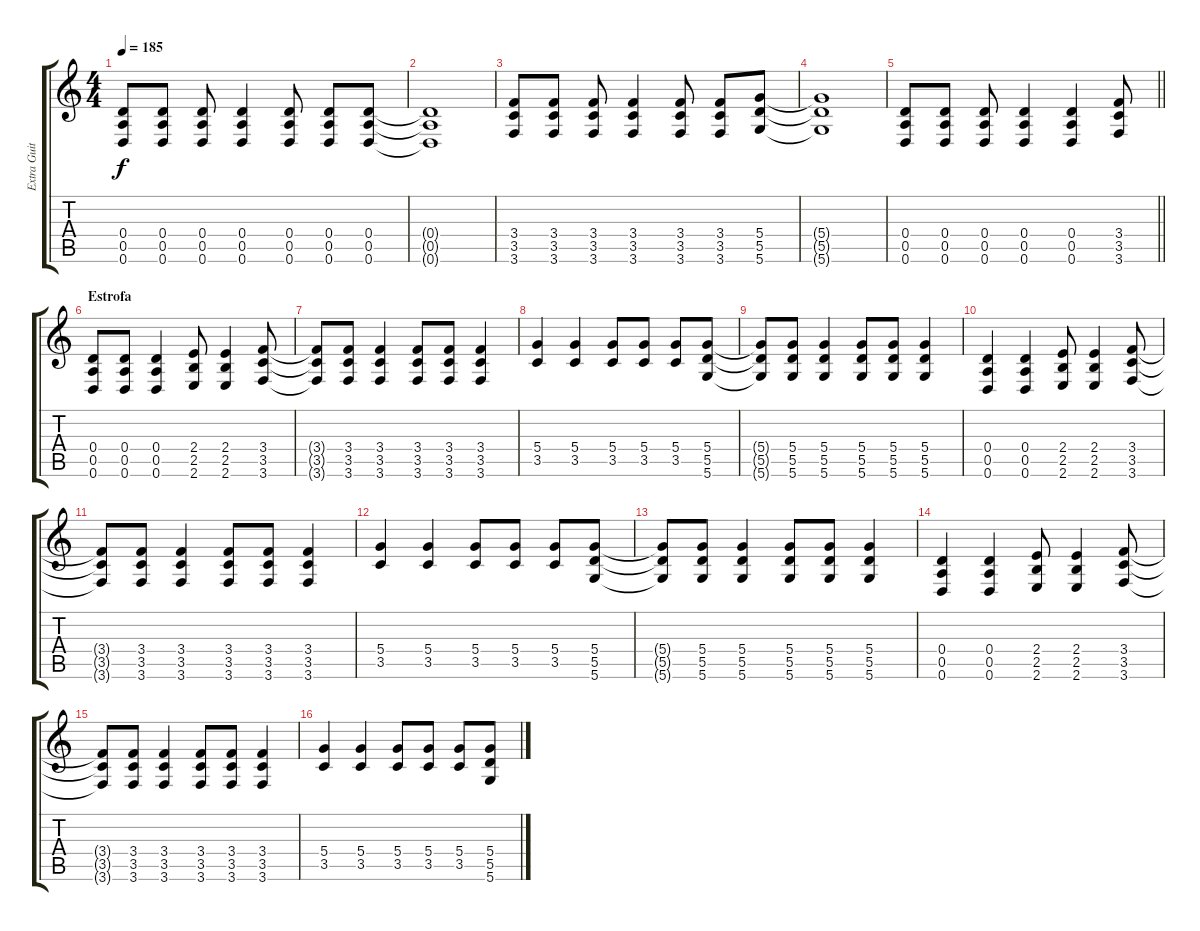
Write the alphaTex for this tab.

\track ("Extra Guitar" "Extra Guit") {instrument distortionguitar}
\staff {score tabs}
\tuning (E4 B3 G3 D3 A2 D2) {hide}
\ts (4 4)
\tempo 185
\clef g2
\ks c
(0.4 0.5 0.6).8{dy f} (0.4 0.5 0.6).8 (0.4 0.5 0.6).8 (0.4 0.5 0.6).4 (0.4 0.5 0.6).8 (0.4 0.5 0.6).8 (0.4 0.5 0.6).8 |
(0.4{t} 0.5{t} 0.6{t}).1 |
(3.4 3.5 3.6).8 (3.4 3.5 3.6).8 (3.4 3.5 3.6).8 (3.4 3.5 3.6).4 (3.4 3.5 3.6).8 (3.4 3.5 3.6).8 (5.4 5.5 5.6).8 |
(5.4{t} 5.5{t} 5.6{t}).1 |
\barLineRight lightlight
(0.4 0.5 0.6).8 (0.4 0.5 0.6).8 (0.4 0.5 0.6).8 (0.4 0.5 0.6).4 (0.4 0.5 0.6).4 (3.4 3.5 3.6).8 |
\section ("" "Estrofa")
(0.4 0.5 0.6).8 (0.4 0.5 0.6).8 (0.4 0.5 0.6).4 (2.4 2.5 2.6).8 (2.4 2.5 2.6).4 (3.4 3.5 3.6).8 |
(3.4{t} 3.5{t} 3.6{t}).8 (3.4 3.5 3.6).8 (3.4 3.5 3.6).4 (3.4 3.5 3.6).8 (3.4 3.5 3.6).8 (3.4 3.5 3.6).4 |
(5.4 3.5).4 (5.4 3.5).4 (5.4 3.5).8 (5.4 3.5).8 (5.4 3.5).8 (5.4 5.5 5.6).8 |
(5.4{t} 5.5{t} 5.6{t}).8 (5.4 5.5 5.6).8 (5.4 5.5 5.6).4 (5.4 5.5 5.6).8 (5.4 5.5 5.6).8 (5.4 5.5 5.6).4 |
(0.4 0.5 0.6).4 (0.4 0.5 0.6).4 (2.4 2.5 2.6).8 (2.4 2.5 2.6).4 (3.4 3.5 3.6).8 |
(3.4{t} 3.5{t} 3.6{t}).8 (3.4 3.5 3.6).8 (3.4 3.5 3.6).4 (3.4 3.5 3.6).8 (3.4 3.5 3.6).8 (3.4 3.5 3.6).4 |
(5.4 3.5).4 (5.4 3.5).4 (5.4 3.5).8 (5.4 3.5).8 (5.4 3.5).8 (5.4 5.5 5.6).8 |
(5.4{t} 5.5{t} 5.6{t}).8 (5.4 5.5 5.6).8 (5.4 5.5 5.6).4 (5.4 5.5 5.6).8 (5.4 5.5 5.6).8 (5.4 5.5 5.6).4 |
(0.4 0.5 0.6).4 (0.4 0.5 0.6).4 (2.4 2.5 2.6).8 (2.4 2.5 2.6).4 (3.4 3.5 3.6).8 |
(3.4{t} 3.5{t} 3.6{t}).8 (3.4 3.5 3.6).8 (3.4 3.5 3.6).4 (3.4 3.5 3.6).8 (3.4 3.5 3.6).8 (3.4 3.5 3.6).4 |
(5.4 3.5).4 (5.4 3.5).4 (5.4 3.5).8 (5.4 3.5).8 (5.4 3.5).8 (5.4 5.5 5.6).8
